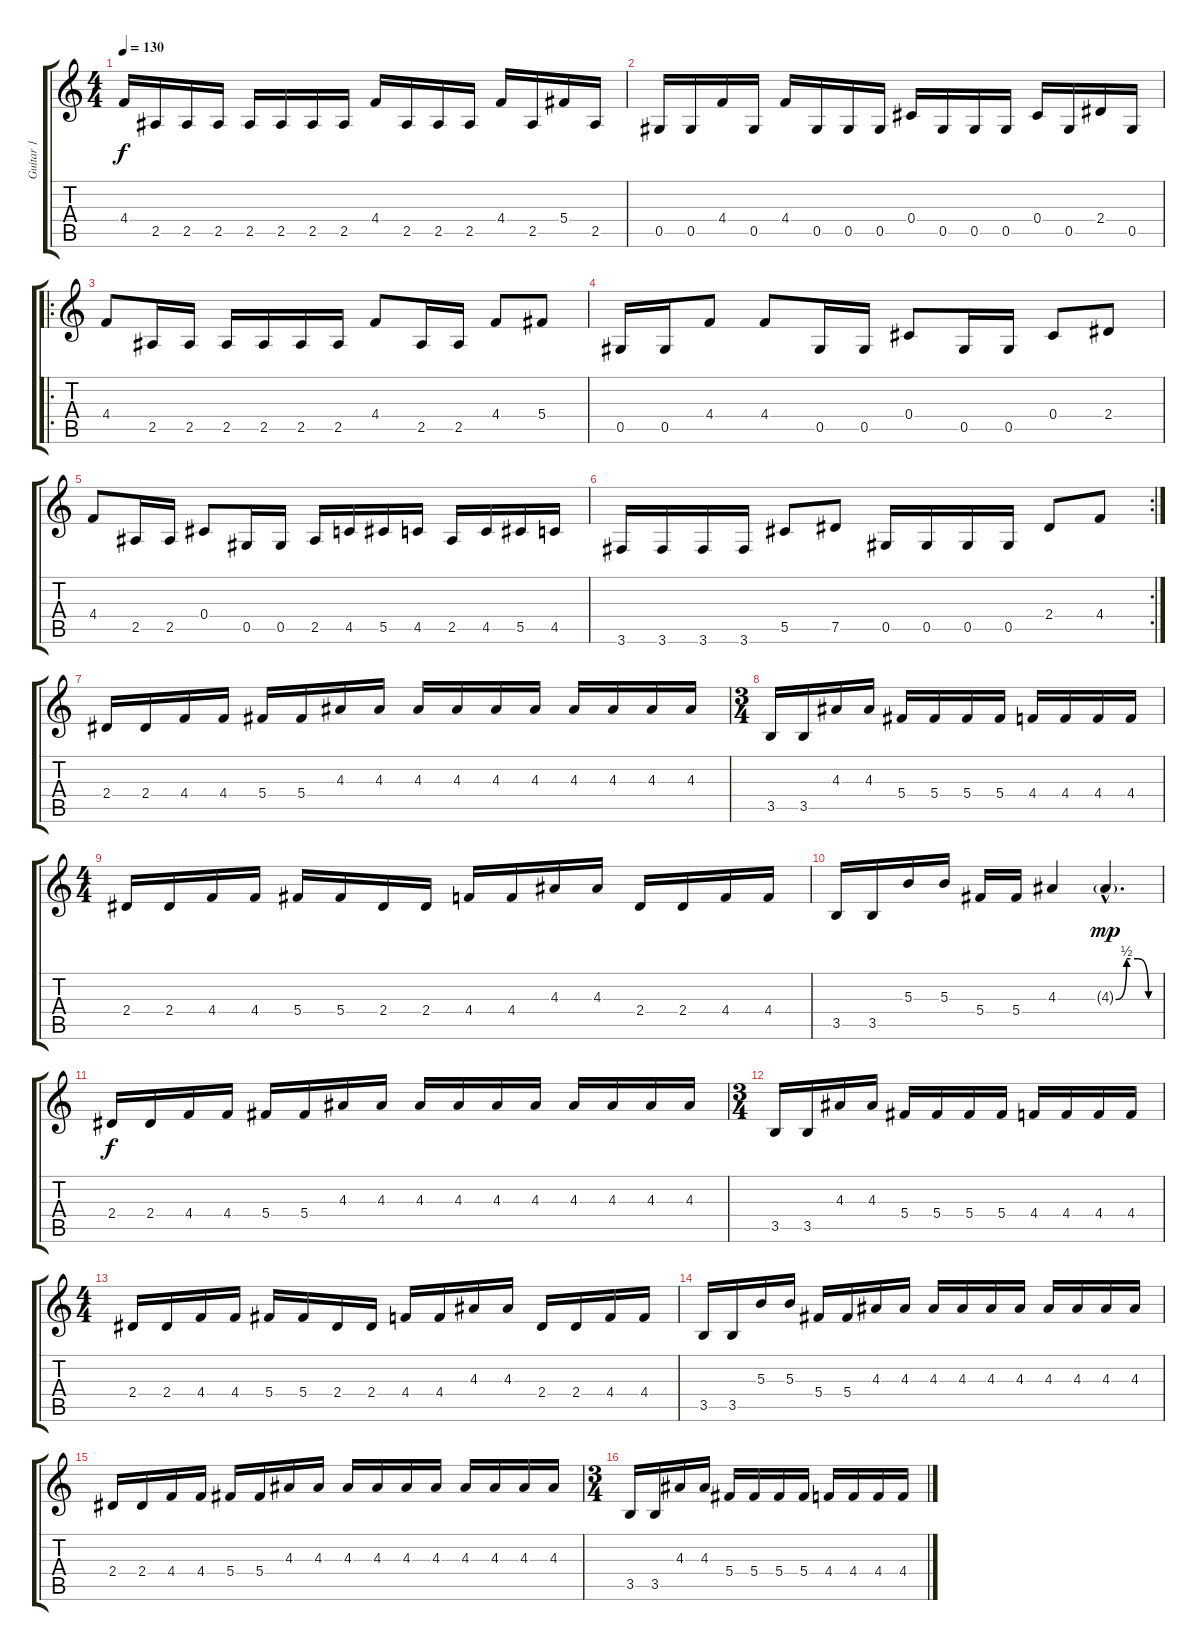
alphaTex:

\track ("Guitar 1" "Guitar 1") {instrument distortionguitar}
\staff {score tabs}
\tuning (Eb4 Bb3 Gb3 Db3 Ab2 Eb2) {hide}
\ts (4 4)
\tempo 130
\clef g2
\ks c
4.4.16{dy f instrument distortionguitar} 2.5.16 2.5.16 2.5.16 2.5.16 2.5.16 2.5.16 2.5.16 4.4.16 2.5.16 2.5.16 2.5.16 4.4.16 2.5.16 5.4.16 2.5.16 |
0.5.16 0.5.16 4.4.16 0.5.16 4.4.16 0.5.16 0.5.16 0.5.16 0.4.16 0.5.16 0.5.16 0.5.16 0.4.16 0.5.16 2.4.16 0.5.16 |
\ro
4.4.8 2.5.16 2.5.16 2.5.16 2.5.16 2.5.16 2.5.16 4.4.8 2.5.16 2.5.16 4.4.8 5.4.8 |
0.5.16 0.5.16 4.4.8 4.4.8 0.5.16 0.5.16 0.4.8 0.5.16 0.5.16 0.4.8 2.4.8 |
4.4.8 2.5.16 2.5.16 0.4.8 0.5.16 0.5.16 2.5.16 4.5.16 5.5.16 4.5.16 2.5.16 4.5.16 5.5.16 4.5.16 |
\rc 2
3.6.16 3.6.16 3.6.16 3.6.16 5.5.8 7.5.8 0.5.16 0.5.16 0.5.16 0.5.16 2.4.8 4.4.8 |
2.4.16 2.4.16 4.4.16 4.4.16 5.4.16 5.4.16 4.3.16 4.3.16 4.3.16 4.3.16 4.3.16 4.3.16 4.3.16 4.3.16 4.3.16 4.3.16 |
\ts (3 4)
3.5.16 3.5.16 4.3.16 4.3.16 5.4.16 5.4.16 5.4.16 5.4.16 4.4.16 4.4.16 4.4.16 4.4.16 |
\ts (4 4)
2.4.16 2.4.16 4.4.16 4.4.16 5.4.16 5.4.16 2.4.16 2.4.16 4.4.16 4.4.16 4.3.16 4.3.16 2.4.16 2.4.16 4.4.16 4.4.16 |
3.5.16 3.5.16 5.3.16 5.3.16 5.4.16 5.4.16 4.3.4 4.3{be (custom 0 0 15 2 30 2 45 0 60 0) g hac}.4{d dy mp} |
2.4.16{dy f} 2.4.16 4.4.16 4.4.16 5.4.16 5.4.16 4.3.16 4.3.16 4.3.16 4.3.16 4.3.16 4.3.16 4.3.16 4.3.16 4.3.16 4.3.16 |
\ts (3 4)
3.5.16 3.5.16 4.3.16 4.3.16 5.4.16 5.4.16 5.4.16 5.4.16 4.4.16 4.4.16 4.4.16 4.4.16 |
\ts (4 4)
2.4.16 2.4.16 4.4.16 4.4.16 5.4.16 5.4.16 2.4.16 2.4.16 4.4.16 4.4.16 4.3.16 4.3.16 2.4.16 2.4.16 4.4.16 4.4.16 |
3.5.16 3.5.16 5.3.16 5.3.16 5.4.16 5.4.16 4.3.16 4.3.16 4.3.16 4.3.16 4.3.16 4.3.16 4.3.16 4.3.16 4.3.16 4.3.16 |
2.4.16 2.4.16 4.4.16 4.4.16 5.4.16 5.4.16 4.3.16 4.3.16 4.3.16 4.3.16 4.3.16 4.3.16 4.3.16 4.3.16 4.3.16 4.3.16 |
\ts (3 4)
3.5.16 3.5.16 4.3.16 4.3.16 5.4.16 5.4.16 5.4.16 5.4.16 4.4.16 4.4.16 4.4.16 4.4.16
